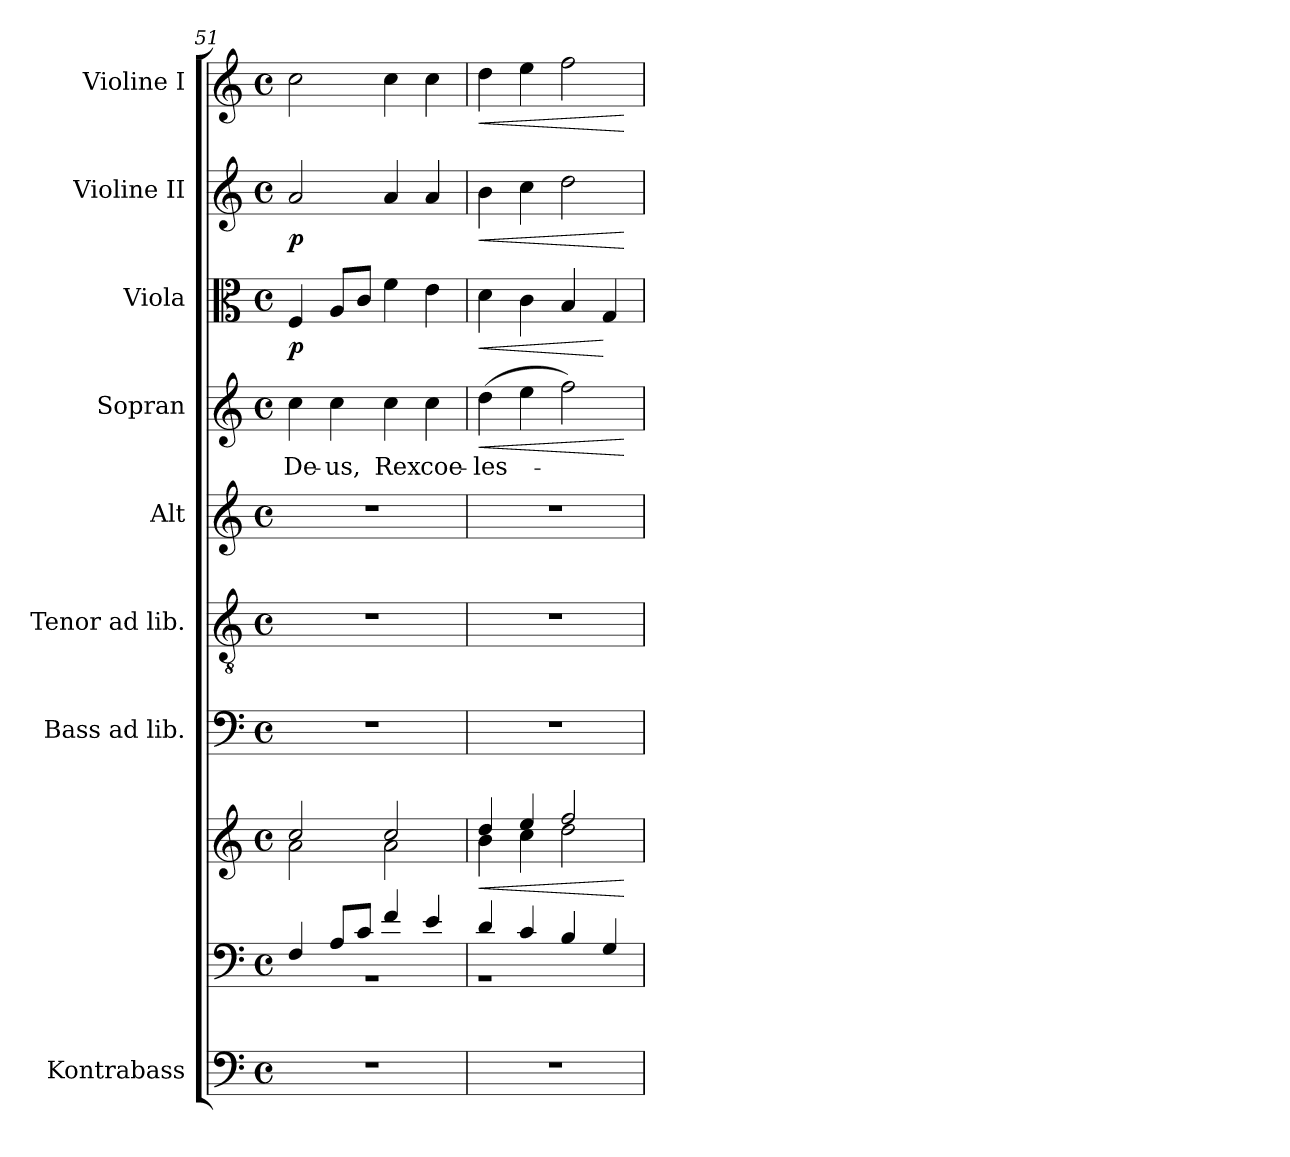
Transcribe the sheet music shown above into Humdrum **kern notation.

**kern	**kern	**kern	**dynam	**kern	**kern	**kern	**kern	**text	**dynam	**kern	**dynam	**kern	**dynam	**kern	**dynam
*part9	*part8	*part8	*part8	*part7	*part6	*part5	*part4	*part4	*part4	*part3	*part3	*part2	*part2	*part1	*part1
*staff10	*staff9	*staff8	*staff8/9	*staff7	*staff6	*staff5	*staff4	*staff4	*staff4	*staff3	*staff3	*staff2	*staff2	*staff1	*staff1
*I"Kontrabass	*	*	*	*I"Bass ad lib.	*I"Tenor ad lib.	*I"Alt	*I"Sopran	*	*	*I"Viola	*	*I"Violine II	*	*I"Violine I	*
*I'Kb.	*	*	*	*I'B.	*I'T.	*I'A.	*I'S.	*	*	*I'Vla.	*	*I'Vl. II	*	*I'Vl. I	*
*clefF4	*clefF4	*clefG2	*	*clefF4	*clefGv2	*clefG2	*clefG2	*	*	*clefC3	*	*clefG2	*	*clefG2	*
*ITrd7c12	*	*	*	*	*	*	*	*	*	*	*	*	*	*	*
*k[]	*k[]	*k[]	*	*k[]	*k[]	*k[]	*k[]	*	*	*k[]	*	*k[]	*	*k[]	*
*C:	*C:	*C:	*	*C:	*C:	*C:	*C:	*	*	*C:	*	*C:	*	*C:	*
*M4/4	*M4/4	*M4/4	*	*M4/4	*M4/4	*M4/4	*M4/4	*	*	*M4/4	*	*M4/4	*	*M4/4	*
*met(c)	*met(c)	*met(c)	*	*met(c)	*met(c)	*met(c)	*met(c)	*	*	*met(c)	*	*met(c)	*	*met(c)	*
=51	=51	=51	=51	=51	=51	=51	=51	=51	=51	=51	=51	=51	=51	=51	=51
*	*^	*^	*	*	*	*	*	*	*	*	*	*	*	*	*
!	!	!	!	!	!	!	!	!	!	!LO:LY:b	!	!	!LO:DY:b	!	!LO:DY:b	!	!
1r	4F/	1rBB	2cc/	2a\	.	1r	1r	1r	4cc\	De-	.	4F/	p	2a/	p	2cc\	.
!	!	!	!	!	!	!	!	!	!	!LO:LY:b	!	!	!	!	!	!	!
.	8A/L	.	.	.	.	.	.	.	4cc\	-us,	.	8A/L	.	.	.	.	.
.	8c/J	.	.	.	.	.	.	.	.	.	.	8c/J	.	.	.	.	.
!	!	!	!	!	!	!	!	!	!	!LO:LY:b	!	!	!	!	!	!	!
.	4f/	.	2cc/	2a\	.	.	.	.	4cc\	Rex	.	4f\	.	4a/	.	4cc\	.
!	!	!	!	!	!	!	!	!	!	!LO:LY:b	!	!	!	!	!	!	!
.	4e/	.	.	.	.	.	.	.	4cc\	coe-	.	4e\	.	4a/	.	4cc\	.
=52	=52	=52	=52	=52	=52	=52	=52	=52	=52	=52	=52	=52	=52	=52	=52	=52	=52
!	!	!	!	!	!LO:HP:b	!	!	!	!	!LO:LY:b	!LO:HP:b	!	!LO:HP:b	!	!LO:HP:b	!	!LO:HP:b
1r	4d/	1rBB	4dd/	4b\	<	1r	1r	1r	(>4dd\	-les-	<	4d\	<	4b\	<	4dd\	<
.	4c/	.	4ee/	4cc\	.	.	.	.	4ee\	.	.	4c\	.	4cc\	.	4ee\	.
.	4B/	.	2ff/	2dd\	.	.	.	.	2ff\)	.	.	4B/	.	2dd\	.	2ff\	.
.	4G/	.	.	.	.	.	.	.	.	.	.	4G/	[	.	.	.	.
*	*v	*v	*	*	*	*	*	*	*	*	*	*	*	*	*	*	*
*	*	*v	*v	*	*	*	*	*	*	*	*	*	*	*	*	*
.	.	.	[	.	.	.	.	.	[	.	.	.	[	.	[
=	=	=	=	=	=	=	=	=	=	=	=	=	=	=	=
*-	*-	*-	*-	*-	*-	*-	*-	*-	*-	*-	*-	*-	*-	*-	*-
